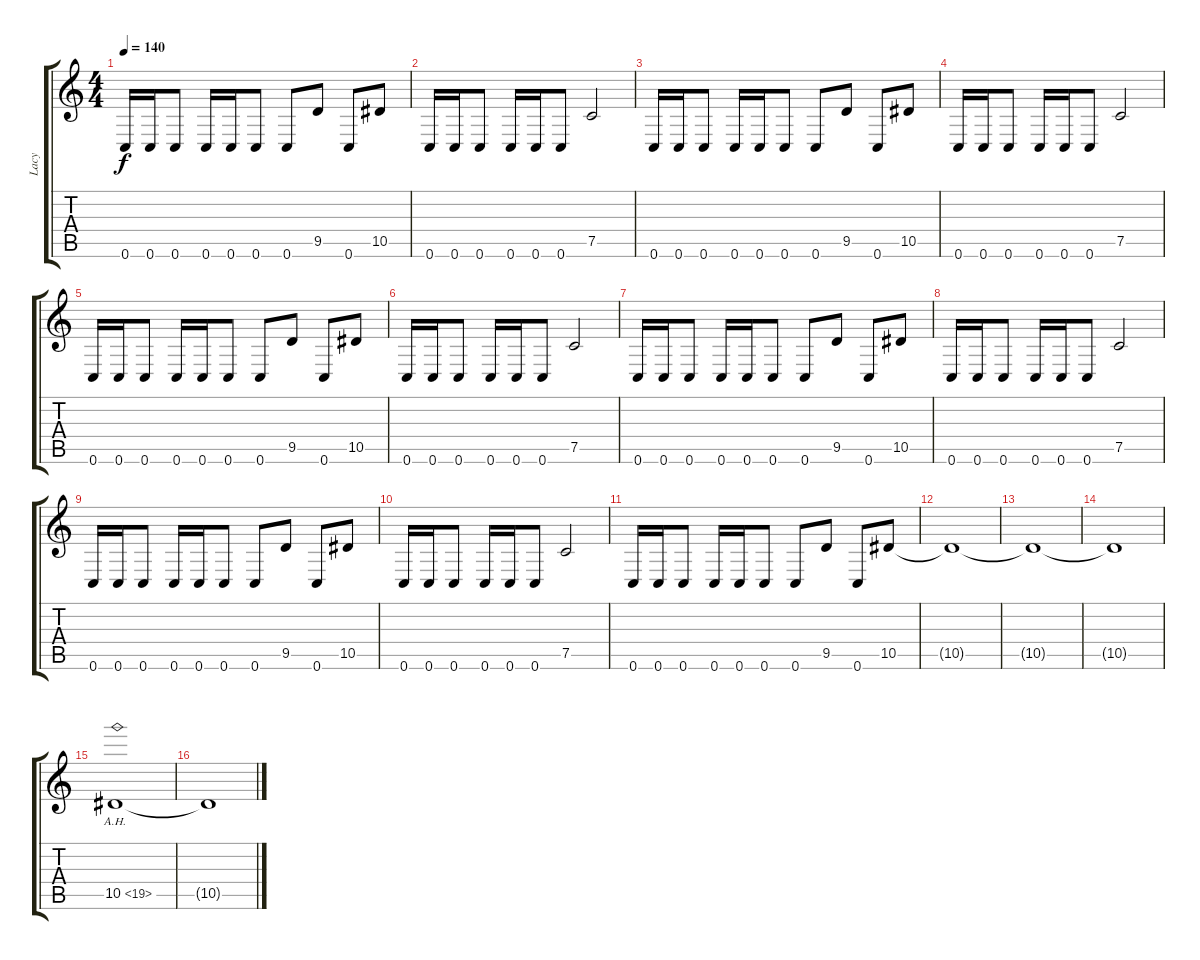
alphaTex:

\track ("Lacy" "Lacy") {instrument distortionguitar}
\staff {score tabs}
\tuning (C4 G3 Eb3 Bb2 F2 C2) {hide}
\ts (4 4)
\tempo 140
\clef g2
\ks c
0.6.16{dy f} 0.6.16 0.6.8 0.6.16 0.6.16 0.6.8 0.6.8 9.5.8 0.6.8 10.5.8 |
0.6.16 0.6.16 0.6.8 0.6.16 0.6.16 0.6.8 7.5.2 |
0.6.16 0.6.16 0.6.8 0.6.16 0.6.16 0.6.8 0.6.8 9.5.8 0.6.8 10.5.8 |
0.6.16 0.6.16 0.6.8 0.6.16 0.6.16 0.6.8 7.5.2 |
0.6.16 0.6.16 0.6.8 0.6.16 0.6.16 0.6.8 0.6.8 9.5.8 0.6.8 10.5.8 |
0.6.16 0.6.16 0.6.8 0.6.16 0.6.16 0.6.8 7.5.2 |
0.6.16 0.6.16 0.6.8 0.6.16 0.6.16 0.6.8 0.6.8 9.5.8 0.6.8 10.5.8 |
0.6.16 0.6.16 0.6.8 0.6.16 0.6.16 0.6.8 7.5.2 |
0.6.16 0.6.16 0.6.8 0.6.16 0.6.16 0.6.8 0.6.8 9.5.8 0.6.8 10.5.8 |
0.6.16 0.6.16 0.6.8 0.6.16 0.6.16 0.6.8 7.5.2 |
0.6.16 0.6.16 0.6.8 0.6.16 0.6.16 0.6.8 0.6.8 9.5.8 0.6.8 10.5.8 |
10.5{t}.1 |
10.5{t}.1 |
10.5{t}.1 |
10.5{ah 9}.1 |
10.5{t}.1
